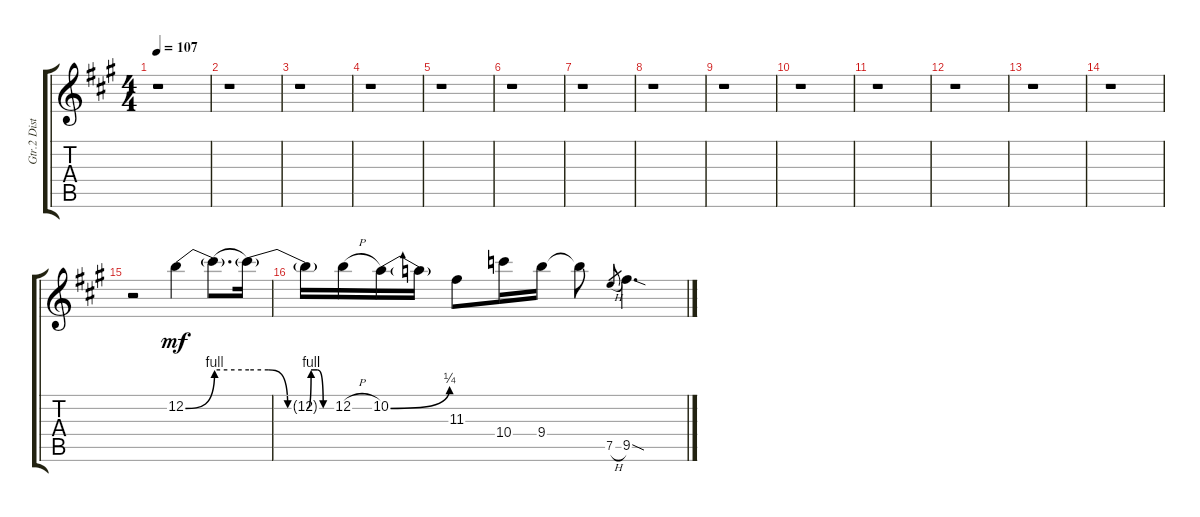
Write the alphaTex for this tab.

\track ("Gtr.2 Distortion Gtr.(Slight Dist)" "Gtr.2 Dist") {instrument distortionguitar}
\staff {score tabs}
\tuning (E4 B3 G3 D4 A3 E3) {hide}
\ts (4 4)
\tempo 107
\clef g2
\ks a
r.1{dy mf instrument distortionguitar} |
r.1 |
r.1 |
r.1 |
r.1 |
r.1 |
r.1 |
r.1 |
r.1 |
r.1 |
r.1 |
r.1 |
r.1 |
r.1 |
r.2 12.2{be (bend 0 0 60 4)}.4 12.2{be (hold 0 4 60 4) t}.8{d} 12.2{be (custom 0 4 20 4 40 0 60 0) t}.16 |
12.2{be (custom 0 0 10 4 25 4 40 0 60 0) t}.16 12.2{h}.16 10.2{be (bend 0 0 60 1)}.16 10.2{t}.16 11.3.8 10.4.16 9.4.16 9.4{t}.8 7.5{h}.8{gr} 9.5{sod}.4{d}
